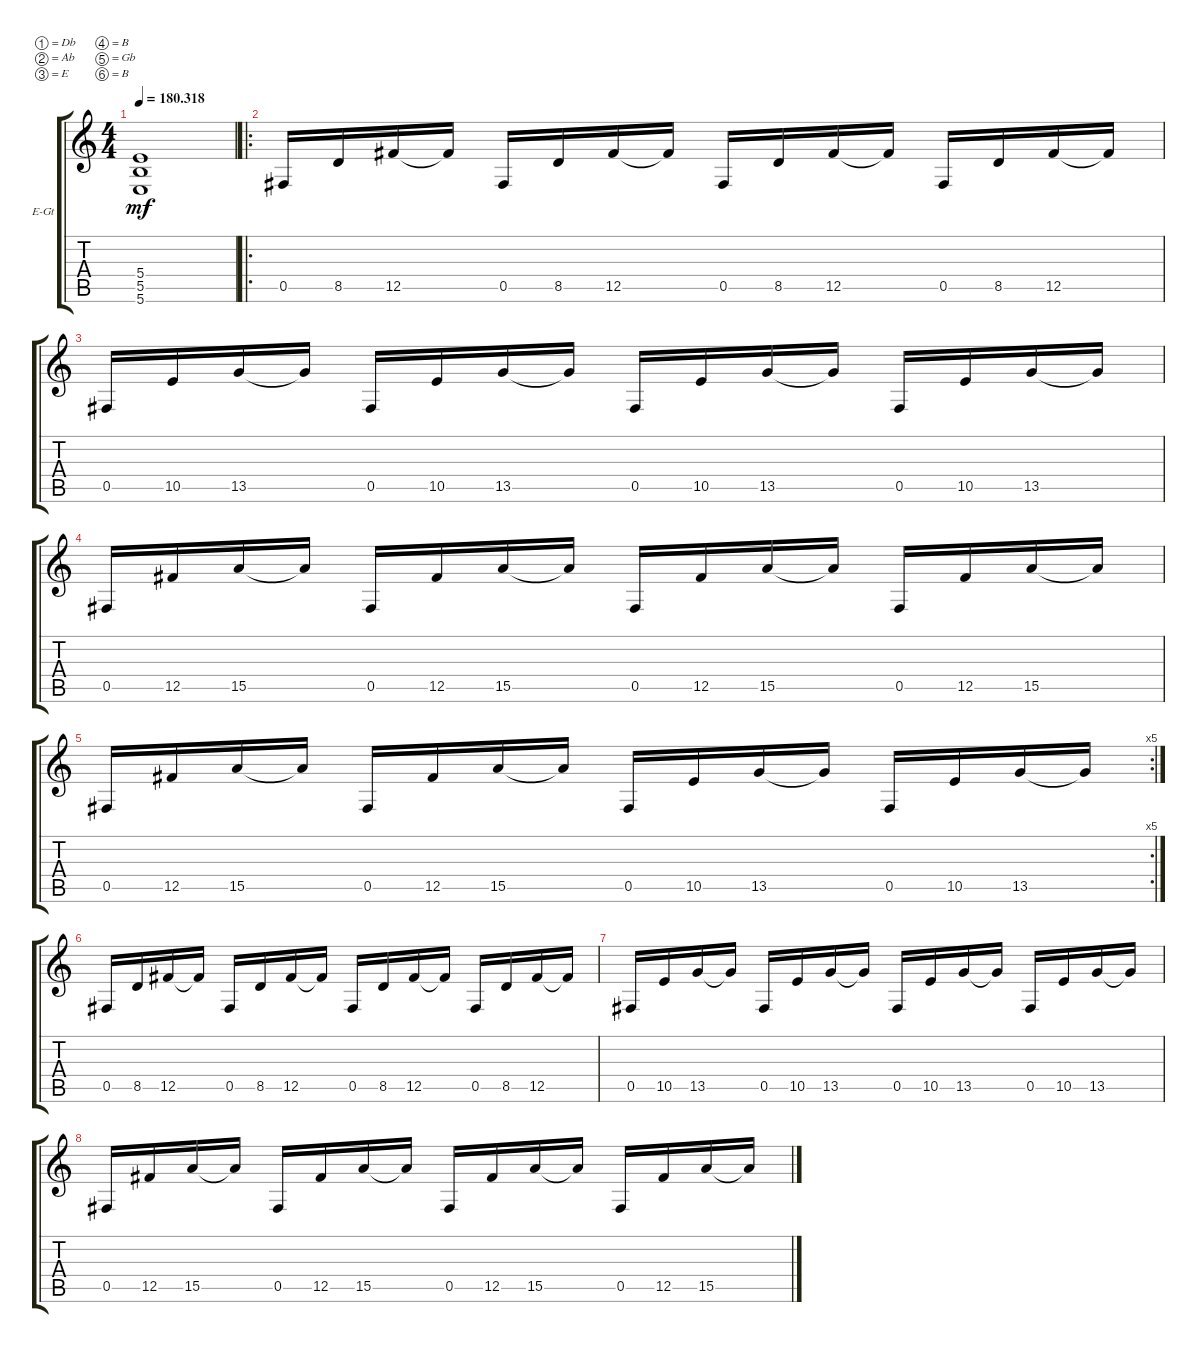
\bracketExtendMode groupsimilarinstruments
\firstSystemTrackNameOrientation horizontal
\otherSystemsTrackNameOrientation horizontal
\track ("Rhythm" "E-Gt") {instrument distortionguitar}
\staff {score tabs}
\tuning (Db4 Ab3 E3 B2 Gb2 B1)
\ts (4 4)
\tempo
180.318
\accidentals auto
\clef g2
\ottava regular
\simile none
\ks c
(5.6{t} 5.5{t} 5.4{t}).1{dy mf} |
\ro
0.5.16 8.5.16 12.5.16 12.5{t}.16 0.5.16 8.5.16 12.5.16 12.5{t}.16 0.5.16 8.5.16 12.5.16 12.5{t}.16 0.5.16 8.5.16 12.5.16 12.5{t}.16 |
0.5.16 10.5.16 13.5.16 13.5{t}.16 0.5.16 10.5.16 13.5.16 13.5{t}.16 0.5.16 10.5.16 13.5.16 13.5{t}.16 0.5.16 10.5.16 13.5.16 13.5{t}.16 |
0.5.16 12.5.16 15.5.16 15.5{t}.16 0.5.16 12.5.16 15.5.16 15.5{t}.16 0.5.16 12.5.16 15.5.16 15.5{t}.16 0.5.16 12.5.16 15.5.16 15.5{t}.16 |
\rc 5
0.5.16 12.5.16 15.5.16 15.5{t}.16 0.5.16 12.5.16 15.5.16 15.5{t}.16 0.5.16 10.5.16 13.5.16 13.5{t}.16 0.5.16 10.5.16 13.5.16 13.5{t}.16 |
0.5.16 8.5.16 12.5.16 12.5{t}.16 0.5.16 8.5.16 12.5.16 12.5{t}.16 0.5.16 8.5.16 12.5.16 12.5{t}.16 0.5.16 8.5.16 12.5.16 12.5{t}.16 |
0.5.16 10.5.16 13.5.16 13.5{t}.16 0.5.16 10.5.16 13.5.16 13.5{t}.16 0.5.16 10.5.16 13.5.16 13.5{t}.16 0.5.16 10.5.16 13.5.16 13.5{t}.16 |
0.5.16 12.5.16 15.5.16 15.5{t}.16 0.5.16 12.5.16 15.5.16 15.5{t}.16 0.5.16 12.5.16 15.5.16 15.5{t}.16 0.5.16 12.5.16 15.5.16 15.5{t}.16
